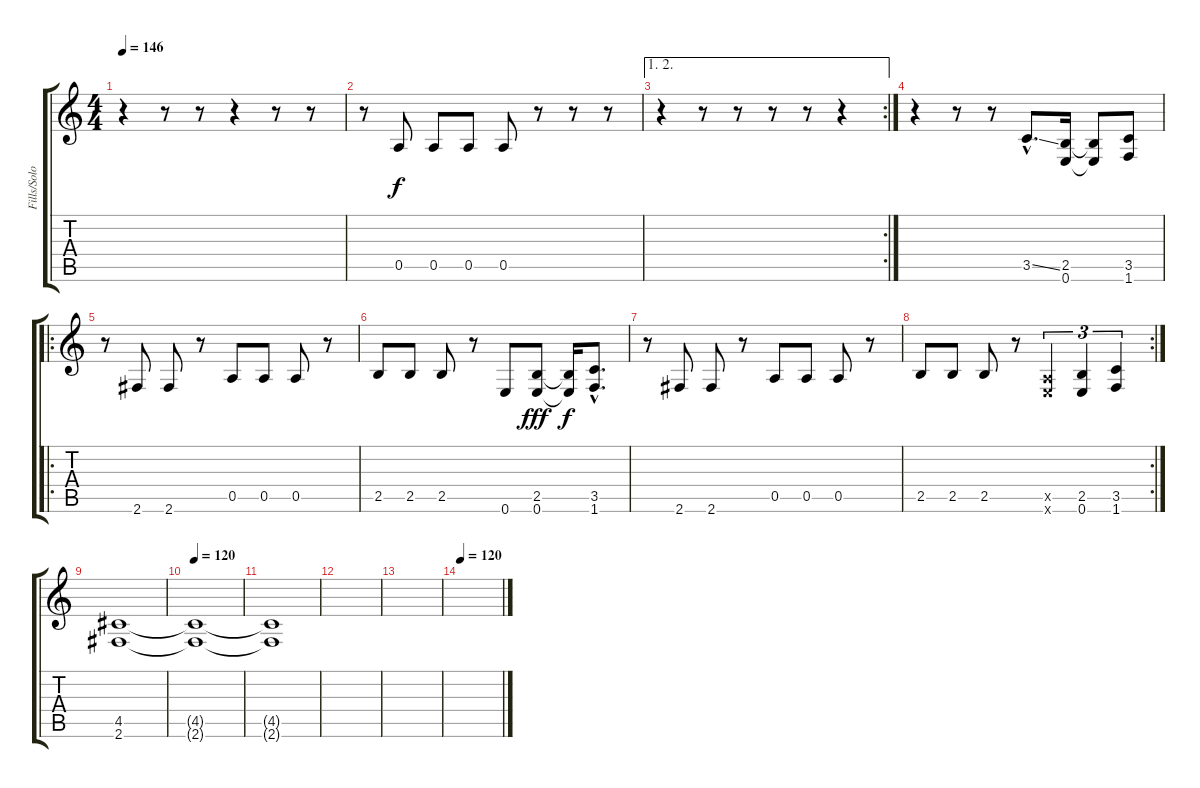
\track ("Fills/Solo" "Fills/Solo") {instrument distortionguitar}
\staff {score tabs}
\tuning (E4 B3 G3 D3 A2 E2) {hide}
\ts (4 4)
\tempo 146
\clef g2
\ks c
r.4{dy f} r.8 r.8 r.4 r.8 r.8 |
r.8 0.5.8 0.5.8 0.5.8 0.5.8 r.8 r.8 r.8 |
\ae (1 2)
\rc 2
r.4 r.8 r.8 r.8 r.8 r.4 |
r.4 r.8 r.8 3.5{ss hac}.8{d} (2.5 0.6).16 (2.5{t} 0.6{t}).8 (3.5 1.6).8 |
\ro
r.8 2.6.8 2.6.8 r.8 0.5.8 0.5.8 0.5.8 r.8 |
2.5.8 2.5.8 2.5.8 r.8 0.6.8 (2.5 0.6).8{dy fff} (2.5{t} 0.6{t}).16{dy f} (3.5{hac} 1.6{hac}).8{d} |
r.8 2.6.8 2.6.8 r.8 0.5.8 0.5.8 0.5.8 r.8 |
\rc 2
2.5.8 2.5.8 2.5.8 r.8 (0.5{x} 0.6{x}).4{tu (3 2)} (2.5 0.6).4{tu (3 2)} (3.5 1.6).4{tu (3 2)} |
(4.5 2.6).1 |
\tempo 120
(4.5{t} 2.6{t}).1 |
(4.5{t} 2.6{t}).1 |
|
|
\tempo 120
